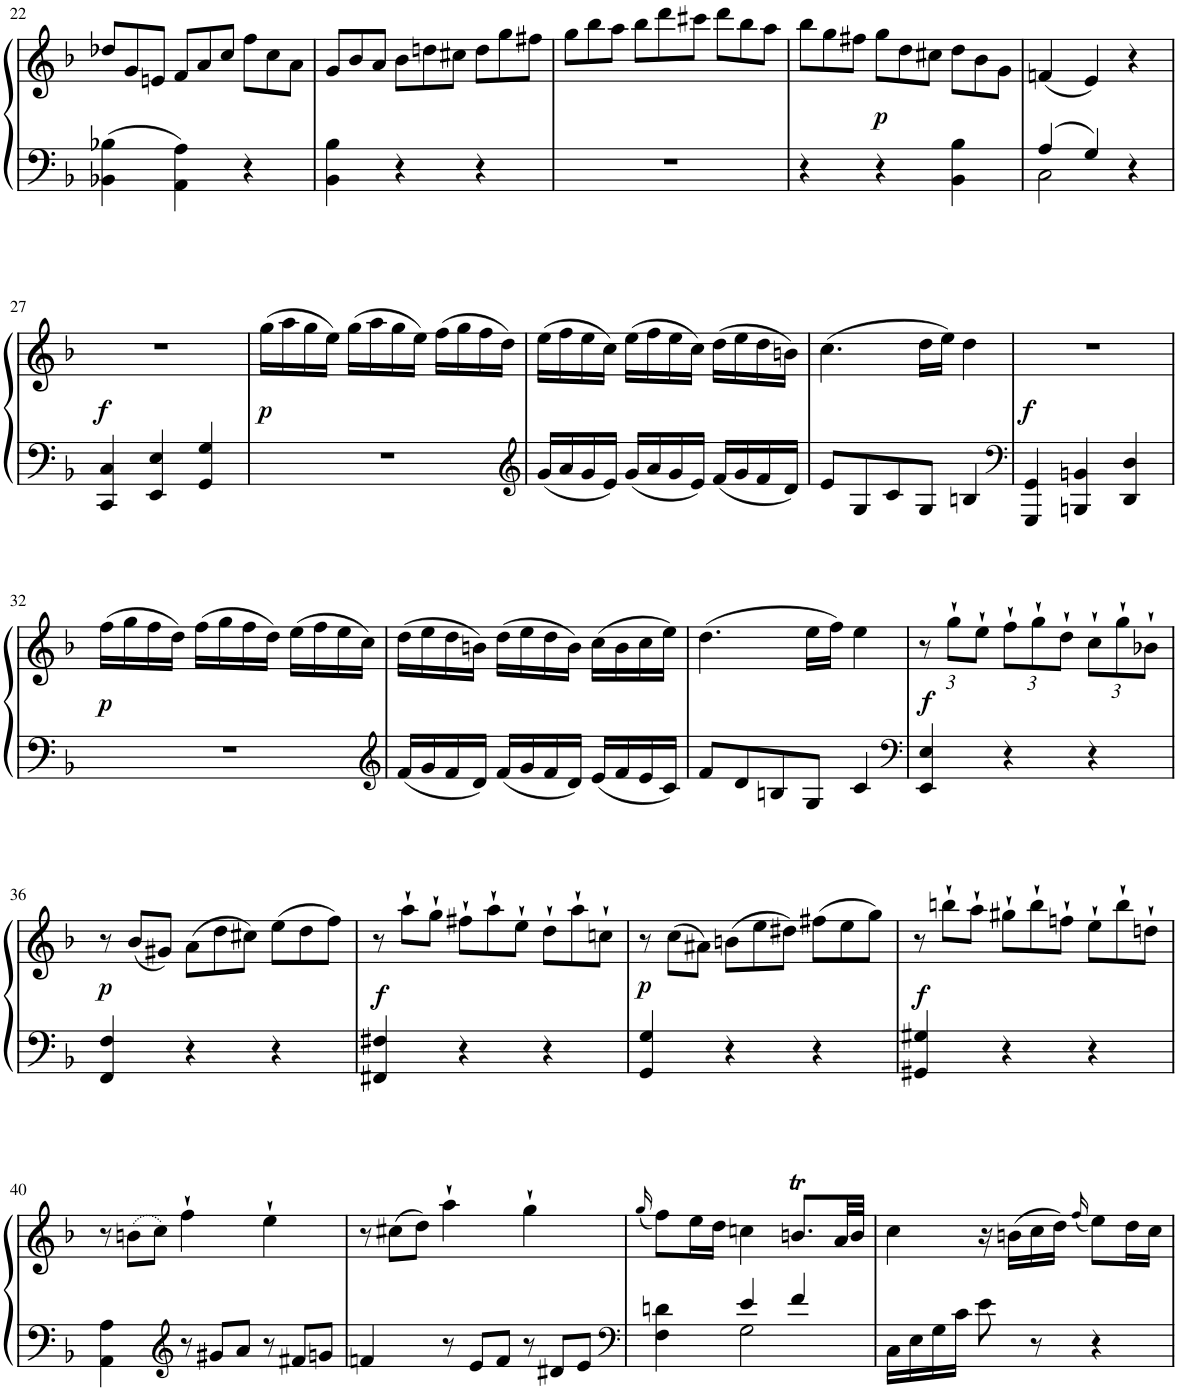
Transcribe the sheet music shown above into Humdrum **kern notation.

**kern	**kern	**dynam
*part1	*part1	*part1
*staff2	*staff1	*staff1/2
*I"Piano	*	*
*I'Pno.	*	*
!!LO:PB:g=z
*clefF4	*clefG2	*
*k[b-]	*k[b-]	*
*M3/4	*M3/4	*
=22	=22	=22
4BB-X\ 4B-X\	12dd-X/L	.
.	12g/	.
.	12en/J	.
4AA\ 4A\	12f/L	.
.	12a/	.
.	12cc/J	.
4r	12ff\L	.
.	12cc\	.
.	12a\J	.
=23	=23	=23
4BB-\ 4B-\	12g/L	.
.	12b-/	.
.	12a/J	.
4r	12b-\L	.
.	12ddn\	.
.	12cc#X\J	.
4r	12dd\L	.
.	12gg\	.
.	12ff#X\J	.
=24	=24	=24
2.r	12gg\L	.
.	12bb-\	.
.	12aa\J	.
.	12bb-\L	.
.	12ddd\	.
.	12ccc#X\J	.
.	12ddd\L	.
.	12bb-\	.
.	12aa\J	.
=25	=25	=25
4r	12bb-\L	.
.	12gg\	.
.	12ff#X\J	.
!	!	!LO:DY:b
4r	12gg\L	p
.	12dd\	.
.	12cc#X\J	.
4BB-\ 4B-\	12dd\L	.
.	12b-\	.
.	12g\J	.
=26	=26	=26
*^	*	*
4A/	2C\	(4fn/	.
4G/	.	4e/)	.
4r	4ryy	4r	.
!!LO:LB:g=z
=27	=27	=27	=27
!	!	!	!LO:DY:a=2
*v	*v	*	*
4CC/ 4C/	2.r	f
4EE/ 4E/	.	.
4GG/ 4G/	.	.
=28	=28	=28
!	!	!LO:DY:b
2.r	(16gg\LL	p
.	16aa\	.
.	16gg\	.
.	16ee\JJ)	.
.	(16gg\LL	.
.	16aa\	.
.	16gg\	.
.	16ee\JJ)	.
.	(16ff\LL	.
.	16gg\	.
.	16ff\	.
.	16dd\JJ)	.
=29	=29	=29
*clefG2	*	*
16g/LL	(16ee\LL	.
16a/	16ff\	.
16g/	16ee\	.
16e/JJ	16cc\JJ)	.
16g/LL	(16ee\LL	.
16a/	16ff\	.
16g/	16ee\	.
16e/JJ	16cc\JJ)	.
16f/LL	(16dd\LL	.
16g/	16ee\	.
16f/	16dd\	.
16d/JJ	16bn\JJ)	.
=30	=30	=30
8e/L	(4.cc\	.
8G/	.	.
8c/	.	.
8G/J	16dd\LL	.
.	16ee\JJ)	.
4Bn/	4dd\	.
=31	=31	=31
*clefF4	*	*
!	!	!LO:DY:a=2
4GGG/ 4GG/	2.r	f
4BBBn/ 4BBn/	.	.
4DD/ 4D/	.	.
!!LO:LB:g=z
=32	=32	=32
!	!	!LO:DY:b
2.r	(16ff\LL	p
.	16gg\	.
.	16ff\	.
.	16dd\JJ)	.
.	(16ff\LL	.
.	16gg\	.
.	16ff\	.
.	16dd\JJ)	.
.	(16ee\LL	.
.	16ff\	.
.	16ee\	.
.	16cc\JJ)	.
=33	=33	=33
*clefG2	*	*
16f/LL	(16dd\LL	.
16g/	16ee\	.
16f/	16dd\	.
16d/JJ	16bn\JJ)	.
16f/LL	(16dd\LL	.
16g/	16ee\	.
16f/	16dd\	.
16d/JJ	16b\JJ)	.
16e/LL	(16cc\LL	.
16f/	16b\	.
16e/	16cc\	.
16c/JJ	16ee\JJ)	.
=34	=34	=34
8f/L	(4.dd\	.
8d/	.	.
8Bn/	.	.
8G/J	16ee\LL	.
.	16ff\JJ)	.
4c/	4ee\	.
=35	=35	=35
*clefF4	*	*
*	*Xbrackettup	*
!	!	!LO:DY:b
4EE/ 4E/	12r	f
.	12gg`\L	.
.	12ee`\J	.
4r	12ff`\L	.
.	12gg`\	.
.	12dd`\J	.
4r	12cc`\L	.
.	12gg`\	.
.	12b-X`\J	.
!!LO:LB:g=z
=36	=36	=36
*	*brackettup	*
!	!	!LO:DY:b
4FF/ 4F/	12r	p
.	(12b-/L	.
.	12g#X/J)	.
4r	(12a\L	.
.	12dd\	.
.	12cc#X\J)	.
4r	(12ee\L	.
.	12dd\	.
.	12ff\J)	.
=37	=37	=37
!	!	!LO:DY:b
4FF#X/ 4F#X/	12r	f
.	12aa`\L	.
.	12gg`\J	.
4r	12ff#X`\L	.
.	12aa`\	.
.	12ee`\J	.
4r	12dd`\L	.
.	12aa`\	.
.	12ccn`\J	.
=38	=38	=38
!	!	!LO:DY:b
4GG/ 4G/	12r	p
.	(12cc\L	.
.	12a#X\J)	.
4r	(12bn\L	.
.	12ee\	.
.	12dd#X\J)	.
4r	(12ff#X\L	.
.	12ee\	.
.	12gg\J)	.
=39	=39	=39
!	!	!LO:DY:b
4GG#X/ 4G#X/	12r	f
.	12bbn`\L	.
.	12aa`\J	.
4r	12gg#X`\L	.
.	12bb`\	.
.	12ffn`\J	.
4r	12ee`\L	.
.	12bb`\	.
.	12ddn`\J	.
!!LO:LB:g=z
=40	=40	=40
4AA\ 4A\	12r	.
.	(12bn\L	.
.	12cc\J)	.
*clefG2	*	*
12r	4ff`\	.
12g#X/L	.	.
12a/J	.	.
12r	4ee`\	.
12f#X/L	.	.
12gn/J	.	.
=41	=41	=41
4fn/	12r	.
.	(12cc#X\L	.
.	12dd\J)	.
12r	4aa`\	.
12e/L	.	.
12f/J	.	.
12r	4gg`\	.
12d#X/L	.	.
12e/J	.	.
=42	=42	=42
*clefF4	*	*
.	(16qgg/	.
*^	*	*
4F\	4dn\	8ff\L)	.
.	.	16ee\L	.
.	.	16dd\JJ	.
2G\	4e/	4ccn\	.
.	4f/	8.bnt/L	.
.	.	32a/LL	.
.	.	32b/JJJ	.
*v	*v	*	*
=43	=43	=43
16C\LL	4cc\	.
16E\	.	.
16G\	.	.
16c\JJ	.	.
8e\	16r	.
.	(16bn\LL	.
8r	16cc\	.
.	16dd\JJ)	.
.	(16qff/	.
4r	8ee\L)	.
.	16dd\L	.
.	16cc\JJ	.
=	=	=
*-	*-	*-
